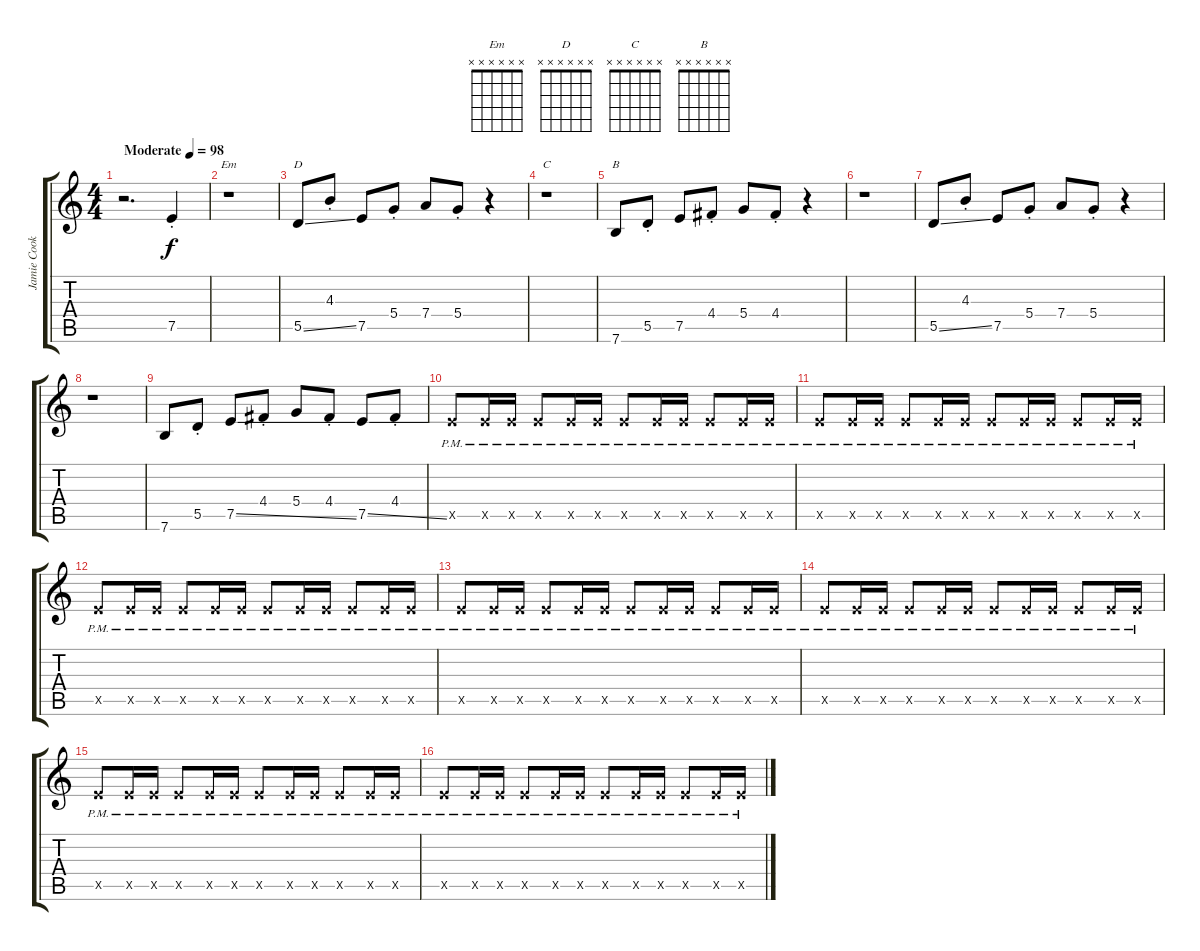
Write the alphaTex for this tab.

\track ("Jamie Cook" "Jamie Cook") {instrument electricguitarclean}
\staff {score tabs}
\tuning (E4 B3 G3 D3 A2 E2) {hide}
\chord ("Em" x x x x x x) {firstfret 0}
\chord ("D" x x x x x x) {firstfret 0}
\chord ("C" x x x x x x) {firstfret 0}
\chord ("B" x x x x x x) {firstfret 0}
\ts (4 4)
\tempo (98 "Moderate")
\clef g2
\ks c
r.2{d dy f instrument electricguitarclean} 7.5{st}.4 |
r.1{ch "Em"} |
5.5{ss}.8{ch "D"} 4.3{st}.8 7.5.8 5.4{st}.8 7.4.8 5.4{st}.8 r.4 |
r.1{ch "C"} |
7.6.8{ch "B"} 5.5{st}.8 7.5.8 4.4{st}.8 5.4.8 4.4{st}.8 r.4 |
r.1 |
5.5{ss}.8 4.3{st}.8 7.5.8 5.4{st}.8 7.4.8 5.4{st}.8 r.4 |
r.1 |
7.6.8 5.5{st}.8 7.5{ss}.8 4.4{st}.8 5.4.8 4.4{st}.8 7.5{ss}.8 4.4{st}.8 |
7.5{pm x}.8 7.5{pm x}.16 7.5{pm x}.16 7.5{pm x}.8 7.5{pm x}.16 7.5{pm x}.16 7.5{pm x}.8 7.5{pm x}.16 7.5{pm x}.16 7.5{pm x}.8 7.5{pm x}.16 7.5{pm x}.16 |
7.5{pm x}.8 7.5{pm x}.16 7.5{pm x}.16 7.5{pm x}.8 7.5{pm x}.16 7.5{pm x}.16 7.5{pm x}.8 7.5{pm x}.16 7.5{pm x}.16 7.5{pm x}.8 7.5{pm x}.16 7.5{pm x}.16 |
7.5{pm x}.8 7.5{pm x}.16 7.5{pm x}.16 7.5{pm x}.8 7.5{pm x}.16 7.5{pm x}.16 7.5{pm x}.8 7.5{pm x}.16 7.5{pm x}.16 7.5{pm x}.8 7.5{pm x}.16 7.5{pm x}.16 |
7.5{pm x}.8 7.5{pm x}.16 7.5{pm x}.16 7.5{pm x}.8 7.5{pm x}.16 7.5{pm x}.16 7.5{pm x}.8 7.5{pm x}.16 7.5{pm x}.16 7.5{pm x}.8 7.5{pm x}.16 7.5{pm x}.16 |
7.5{pm x}.8 7.5{pm x}.16 7.5{pm x}.16 7.5{pm x}.8 7.5{pm x}.16 7.5{pm x}.16 7.5{pm x}.8 7.5{pm x}.16 7.5{pm x}.16 7.5{pm x}.8 7.5{pm x}.16 7.5{pm x}.16 |
7.5{pm x}.8 7.5{pm x}.16 7.5{pm x}.16 7.5{pm x}.8 7.5{pm x}.16 7.5{pm x}.16 7.5{pm x}.8 7.5{pm x}.16 7.5{pm x}.16 7.5{pm x}.8 7.5{pm x}.16 7.5{pm x}.16 |
7.5{pm x}.8 7.5{pm x}.16 7.5{pm x}.16 7.5{pm x}.8 7.5{pm x}.16 7.5{pm x}.16 7.5{pm x}.8 7.5{pm x}.16 7.5{pm x}.16 7.5{pm x}.8 7.5{pm x}.16 7.5{pm x}.16
